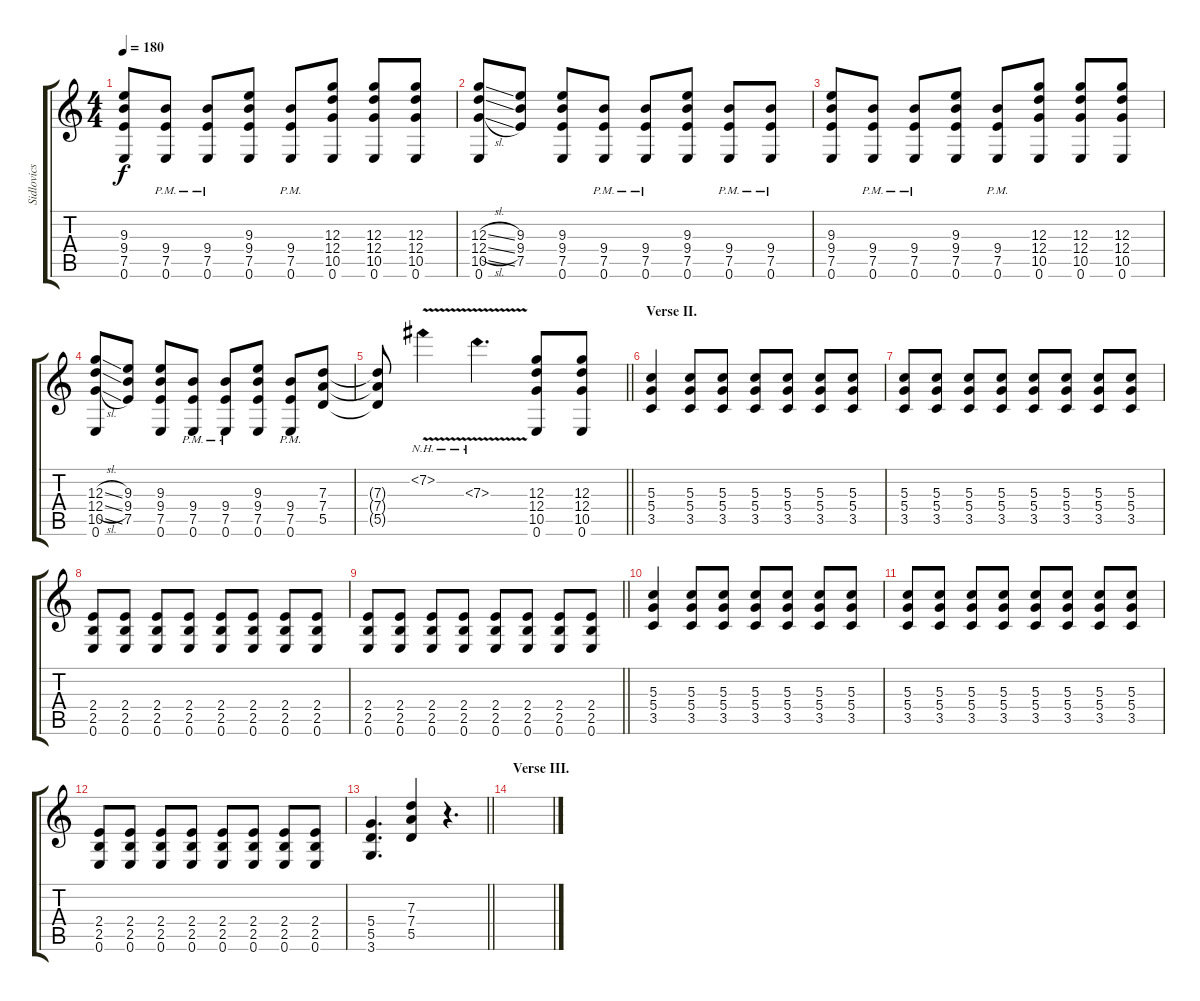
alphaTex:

\track ("Sidlovics Sidi Gábor - Szóló Gitár" "Sidlovics ") {instrument distortionguitar}
\staff {score tabs}
\tuning (E4 B3 G3 D3 A2 E2) {hide}
\ts (4 4)
\tempo 180
\clef g2
\ks c
(9.3 9.4 7.5 0.6).8{dy f} (9.4{pm} 7.5{pm} 0.6{pm}).8 (9.4{pm} 7.5{pm} 0.6{pm}).8 (9.3 9.4 7.5 0.6).8 (9.4{pm} 7.5{pm} 0.6{pm}).8 (12.3 12.4 10.5 0.6).8 (12.3 12.4 10.5 0.6).8 (12.3 12.4 10.5 0.6).8 |
(12.3{sl} 12.4{sl} 10.5{sl} 0.6).8 (9.3 9.4 7.5).8 (9.3 9.4 7.5 0.6).8 (9.4{pm} 7.5{pm} 0.6{pm}).8 (9.4{pm} 7.5{pm} 0.6{pm}).8 (9.3 9.4 7.5 0.6).8 (9.4{pm} 7.5{pm} 0.6{pm}).8 (9.4{pm} 7.5{pm} 0.6{pm}).8 |
(9.3 9.4 7.5 0.6).8 (9.4{pm} 7.5{pm} 0.6{pm}).8 (9.4{pm} 7.5{pm} 0.6{pm}).8 (9.3 9.4 7.5 0.6).8 (9.4{pm} 7.5{pm} 0.6{pm}).8 (12.3 12.4 10.5 0.6).8 (12.3 12.4 10.5 0.6).8 (12.3 12.4 10.5 0.6).8 |
(12.3{sl} 12.4{sl} 10.5{sl} 0.6).8 (9.3 9.4 7.5).8 (9.3 9.4 7.5 0.6).8 (9.4{pm} 7.5{pm} 0.6{pm}).8 (9.4{pm} 7.5{pm} 0.6{pm}).8 (9.3 9.4 7.5 0.6).8 (9.4{pm} 7.5{pm} 0.6{pm}).8 (7.3 7.4 5.5).8 |
\barLineRight lightlight
(7.3{t} 7.4{t} 5.5{t}).8 7.2{nh v}.4 7.3{nh v}.4{d} (12.3 12.4 10.5 0.6).8 (12.3 12.4 10.5 0.6).8 |
\section ("" "Verse II.")
(5.3 5.4 3.5).4 (5.3 5.4 3.5).8 (5.3 5.4 3.5).8 (5.3 5.4 3.5).8 (5.3 5.4 3.5).8 (5.3 5.4 3.5).8 (5.3 5.4 3.5).8 |
(5.3 5.4 3.5).8 (5.3 5.4 3.5).8 (5.3 5.4 3.5).8 (5.3 5.4 3.5).8 (5.3 5.4 3.5).8 (5.3 5.4 3.5).8 (5.3 5.4 3.5).8 (5.3 5.4 3.5).8 |
(2.4 2.5 0.6).8 (2.4 2.5 0.6).8 (2.4 2.5 0.6).8 (2.4 2.5 0.6).8 (2.4 2.5 0.6).8 (2.4 2.5 0.6).8 (2.4 2.5 0.6).8 (2.4 2.5 0.6).8 |
\barLineRight lightlight
(2.4 2.5 0.6).8 (2.4 2.5 0.6).8 (2.4 2.5 0.6).8 (2.4 2.5 0.6).8 (2.4 2.5 0.6).8 (2.4 2.5 0.6).8 (2.4 2.5 0.6).8 (2.4 2.5 0.6).8 |
(5.3 5.4 3.5).4 (5.3 5.4 3.5).8 (5.3 5.4 3.5).8 (5.3 5.4 3.5).8 (5.3 5.4 3.5).8 (5.3 5.4 3.5).8 (5.3 5.4 3.5).8 |
(5.3 5.4 3.5).8 (5.3 5.4 3.5).8 (5.3 5.4 3.5).8 (5.3 5.4 3.5).8 (5.3 5.4 3.5).8 (5.3 5.4 3.5).8 (5.3 5.4 3.5).8 (5.3 5.4 3.5).8 |
(2.4 2.5 0.6).8 (2.4 2.5 0.6).8 (2.4 2.5 0.6).8 (2.4 2.5 0.6).8 (2.4 2.5 0.6).8 (2.4 2.5 0.6).8 (2.4 2.5 0.6).8 (2.4 2.5 0.6).8 |
\barLineRight lightlight
(5.4 5.5 3.6).4{d} (7.3 7.4 5.5).4 r.4{d} |
\section ("" "Verse III.")
